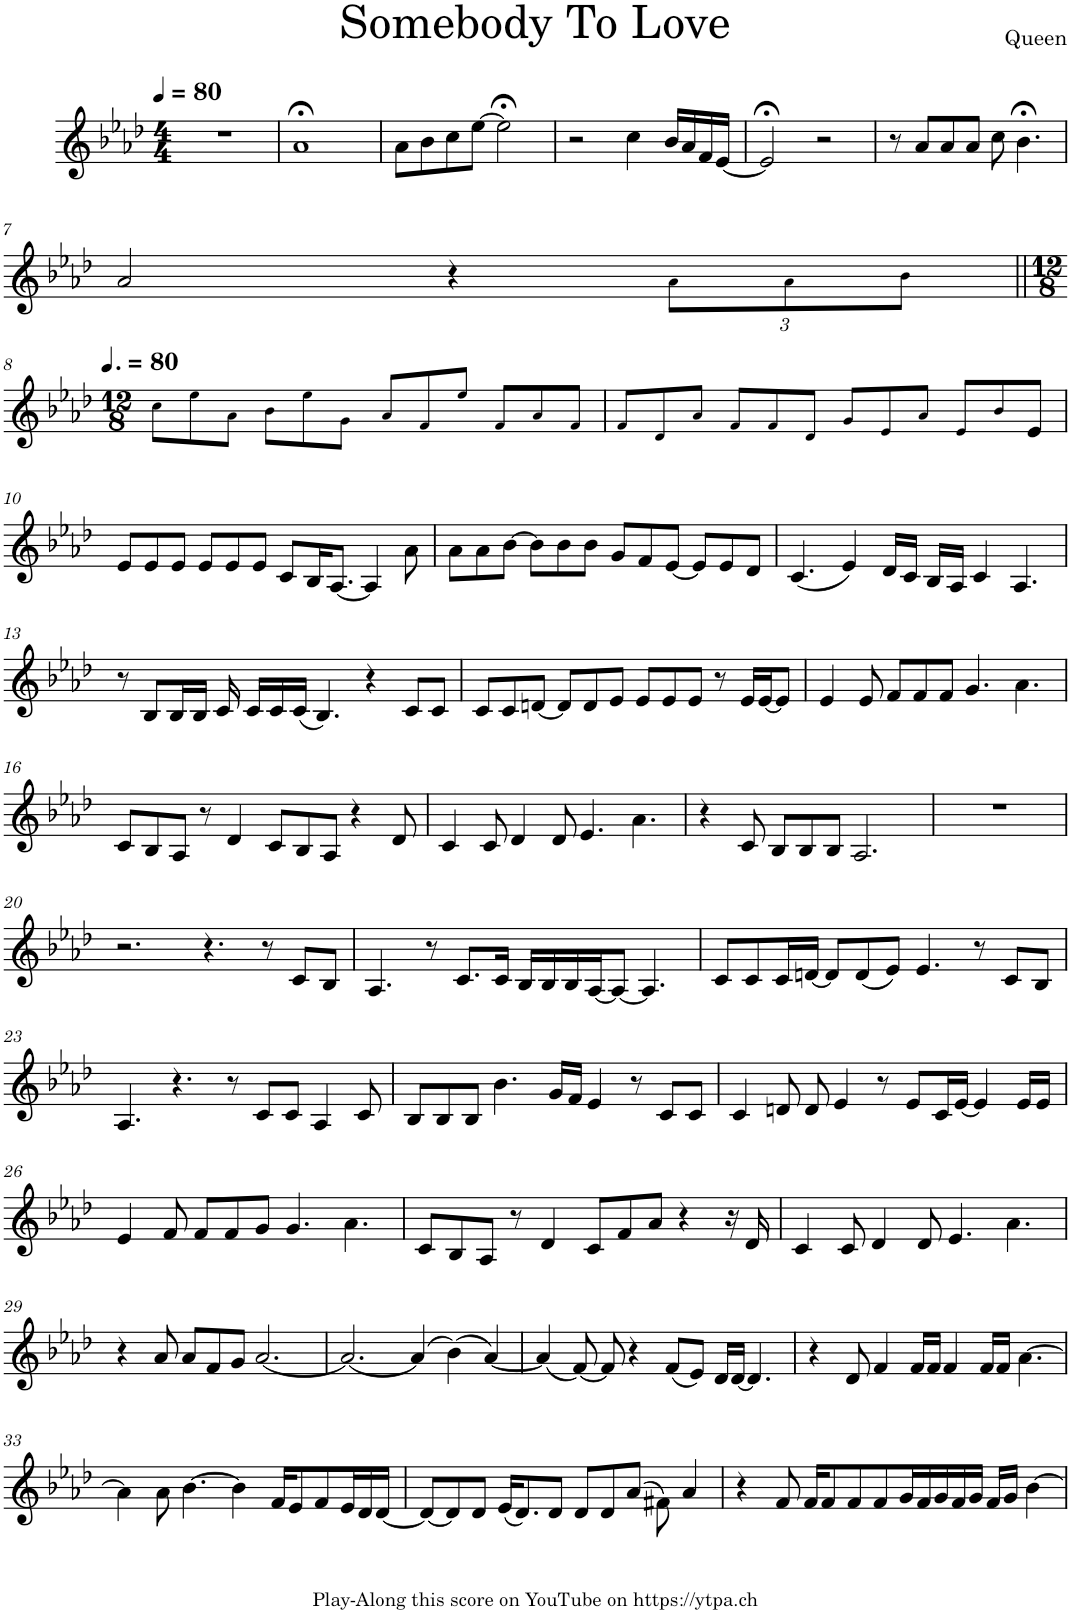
**kern
*part1
*staff1
*I"Piano
*I'Pno.
*clefG2
*k[b-e-a-d-]
*M4/4
*MM80
=1
1r
=2
1a-;<
=3
8a-\L
8b-\
8cc\
[8ee-\J
2ee-;<\]
=4
2r
4cc\
16b-/LL
16a-/
16f/
[16e-/JJ
=5
2e-;</]
2r
=6
8r
8a-/L
8a-/
8a-/J
8cc\
4.b-;<\
!!LO:LB:g=z
=7
2a-/
4r
*Xbrackettup
12a-!\L
12a-!\
12b-!\J
!!LO:LB:g=z
=8||
*M12/8
*MM120
8cc!\L
8ee-!\
8a-!\J
8b-!\L
8ee-!\
8g!\J
8a-!/L
8f!/
8ee-!/J
8f!/L
8a-!/
8f!/J
=9
8f!/L
8d-!/
8a-!/J
8f!/L
8f!/
8d-!/J
8g!/L
8e-!/
8a-!/J
8e-!/L
8b-!/
8e-/J
!!LO:LB:g=z
=10
8e-/L
8e-/
8e-/J
8e-/L
8e-/
8e-/J
8c/L
16B-/K
[8.A-/J
4A-/]
8a-\
=11
8a-\L
8a-\
[8b-\J
8b-\L]
8b-\
8b-\J
8g/L
8f/
[8e-/J
8e-/L]
8e-/
8d-/J
=12
(4.c/
4e-/)
16d-/LL
16c/JJ
16B-/LL
16A-/JJ
4c/
4.A-/
!!LO:LB:g=z
=13
8r
8B-/L
16B-/L
16B-/JJ
16c/
16c/LL
16c/
(16c/JJ
4.B-/)
4r
8c/L
8c/J
=14
8c/L
8c/
[8dn/J
8d/L]
8d/
8e-/J
8e-/L
8e-/
8e-/J
8r
16e-/LL
[16e-/J
8e-/J]
=15
4e-/
8e-/
8f/L
8f/
8f/J
4.g/
4.a-\
!!LO:LB:g=z
=16
8c/L
8B-/
8A-/J
8r
4d-/
8c/L
8B-/
8A-/J
4r
8d-/
=17
4c/
8c/
4d-/
8d-/
4.e-/
4.a-\
=18
4r
8c/
8B-/L
8B-/
8B-/J
2.A-/
=19
1.r
!!LO:LB:g=z
=20
2.r
4.r
8r
8c/L
8B-/J
=21
4.A-/
8r
8.c/L
16c/Jk
16B-/LL
16B-/
16B-/
[16A-/J
8A-/J_
4.A-/]
=22
8c/L
8c/
16c/L
[16dn/JJ
8d/L]
(8d/
8e-/J)
4.e-/
8r
8c/L
8B-/J
!!LO:LB:g=z
=23
4.A-/
4.r
8r
8c/L
8c/J
4A-/
8c/
=24
8B-/L
8B-/
8B-/J
4.b-\
16g/LL
16f/JJ
4e-/
8r
8c/L
8c/J
=25
4c/
8dn/
8d/
4e-/
8r
8e-/L
16c/L
[16e-/JJ
4e-/]
16e-/LL
16e-/JJ
!!LO:LB:g=z
=26
4e-/
8f/
8f/L
8f/
8g/J
4.g/
4.a-\
=27
8c/L
8B-/
8A-/J
8r
4d-/
8c/L
8f/
8a-/J
4r
16r
16d-/
=28
4c/
8c/
4d-/
8d-/
4.e-/
4.a-\
!!LO:LB:g=z
=29
4r
8a-/
8a-/L
8f/
8g/J
[2.a-/
=30
2.a-/_
(4a-/]
(4b-\)
[4a-/)
=31
(4a-/]
[8f/)
8f/]
4r
(8f/L
8e-/J)
16d-/LL
[16d-/JJ
4.d-/]
=32
4r
8d-/
4f/
16f/LL
16f/JJ
4f/
16f/LL
16f/JJ
[4.a-\
!!LO:LB:g=z
=33
4a-\]
8a-\
[4.b-\
4b-\]
16f/KL
8e-/
8f/
16e-/L
16d-/
[16d-/JJ
=34
8d-/L_
8d-/]
8d-/J
(<16e-/KL
8.d-/)
8d-/J
8d-/L
8d-/
(8a-/J
8f#X\)
4a-/
=35
4r
8f/
16f/KL
8f/
8f/
8f/
16g/L
16f/
16g/
16f/
16g/JJ
16f/LL
16g/JJ
[4b-\
=
*-
